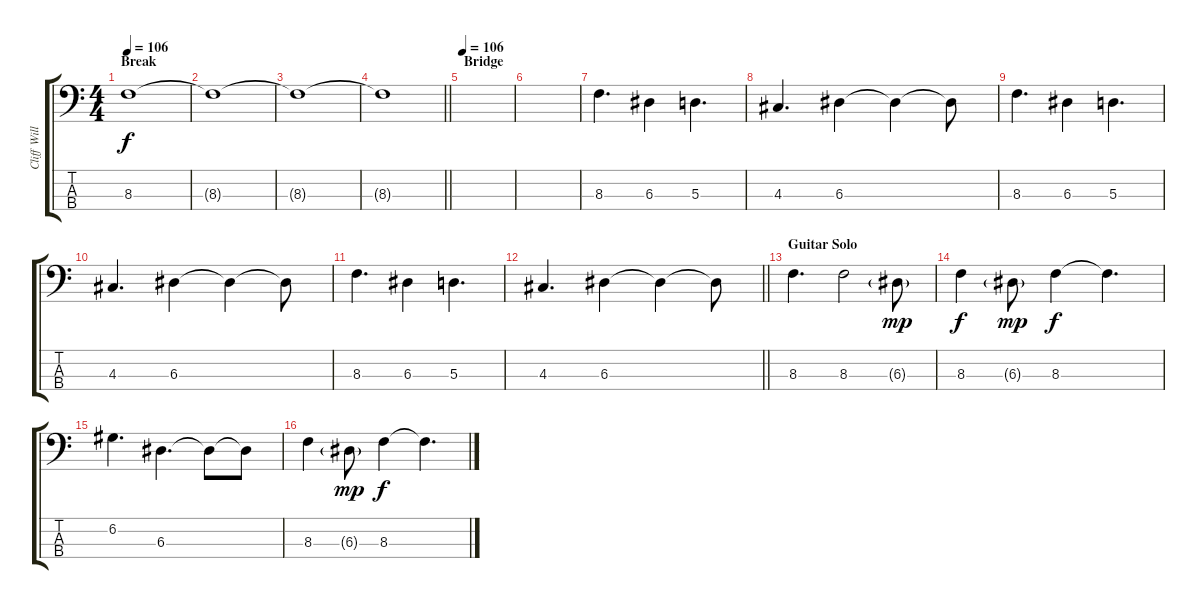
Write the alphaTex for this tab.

\track ("Cliff Williams" "Cliff Will") {instrument electricbassfinger}
\staff {score tabs}
\tuning (G2 D2 A1 E1) {hide}
\ts (4 4)
\section ("" "Break ")
\tempo 106
\clef f4
\ks c
8.3.1{dy f} |
8.3{t}.1 |
8.3{t}.1 |
\barLineRight lightlight
8.3{t}.1 |
\section ("" "Bridge")
\tempo 108
\tempo 106
|
|
8.3.4{d} 6.3.4 5.3.4{d} |
4.3.4{d} 6.3.4 6.3{t}.4 6.3{t}.8 |
8.3.4{d} 6.3.4 5.3.4{d} |
4.3.4{d} 6.3.4 6.3{t}.4 6.3{t}.8 |
8.3.4{d} 6.3.4 5.3.4{d} |
\barLineRight lightlight
4.3.4{d} 6.3.4 6.3{t}.4 6.3{t}.8 |
\section ("" "Guitar Solo")
8.3.4{d} 8.3.2 6.3{g}.8{dy mp} |
8.3.4{dy f} 6.3{g}.8{dy mp} 8.3.4{dy f} 8.3{t}.4{d} |
6.2.4{d} 6.3.4{d} 6.3{t}.8 6.3{t}.8 |
8.3.4 6.3{g}.8{dy mp} 8.3.4{dy f} 8.3{t}.4{d}
